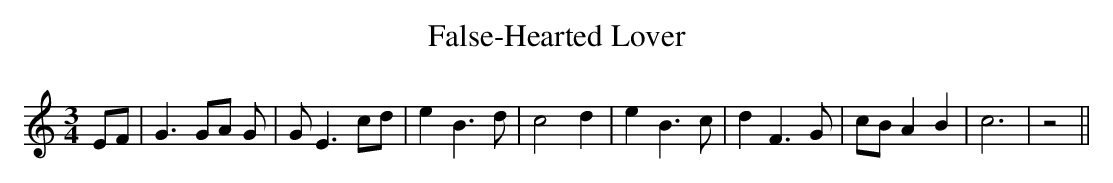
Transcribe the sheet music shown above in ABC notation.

X:1
T:False-Hearted Lover
M:3/4
L:1/8
K:C
 EF| G3 GA G| G E3 cd| e2 B3 d| c4 d2| e2 B3 c| d2 F3 G| cB A2 B2|\
 c6| z4||
